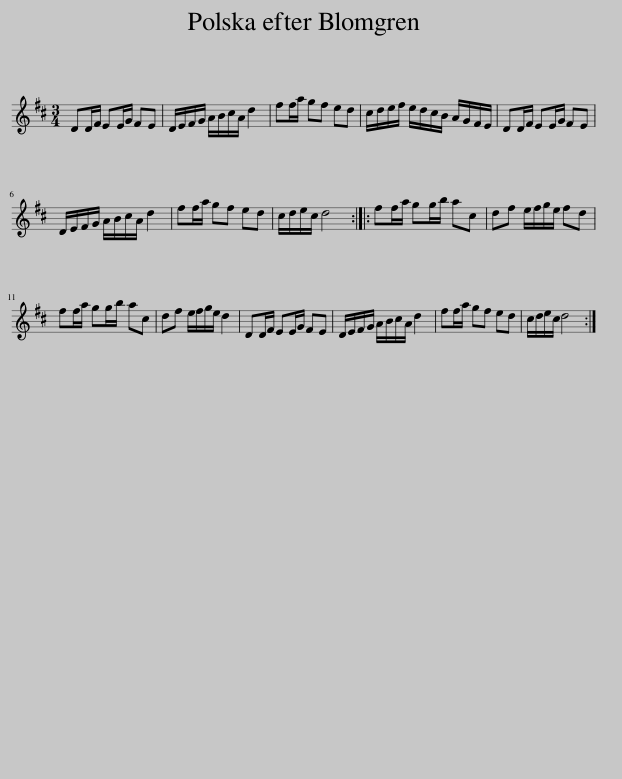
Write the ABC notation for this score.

X:1
L:1/8
M:3/4
I:linebreak $
K:D
V:1 treble
V:1
 DD/F/ EE/G/ FE | D/E/F/G/ A/B/c/A/ d2 | ff/a/ gf ed | c/d/e/f/ e/d/c/B/ A/G/F/E/ | DD/F/ EE/G/ FE |$ %5
 D/E/F/G/ A/B/c/A/ d2 | ff/a/ gf ed | c/d/e/c/ d4 :: ff/a/ gg/b/ ac | df e/f/g/e/ fd |$ %10
 ff/a/ gg/b/ ac | df e/f/g/e/ d2 | DD/F/ EE/G/ FE | D/E/F/G/ A/B/c/A/ d2 | ff/a/ gf ed | %15
 c/d/e/c/ d4 :| %16
